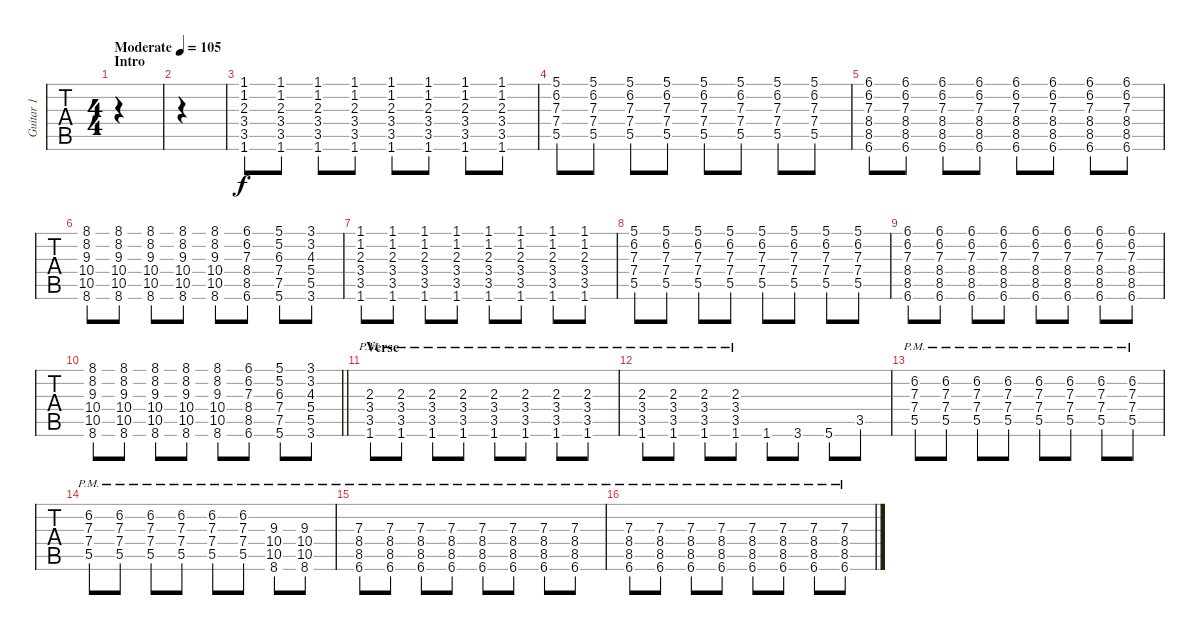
\track ("Guitar 1" "Guitar 1") {instrument overdrivenguitar}
\staff {tabs}
\tuning (E4 B3 G3 D3 A2 E2) {hide}
\ts (4 4)
\section ("" "Intro")
\tempo (105 "Moderate")
\clef g2
\ks c
|
|
(1.1 1.2 2.3 3.4 3.5 1.6).8 (1.1 1.2 2.3 3.4 3.5 1.6).8 (1.1 1.2 2.3 3.4 3.5 1.6).8 (1.1 1.2 2.3 3.4 3.5 1.6).8 (1.1 1.2 2.3 3.4 3.5 1.6).8 (1.1 1.2 2.3 3.4 3.5 1.6).8 (1.1 1.2 2.3 3.4 3.5 1.6).8 (1.1 1.2 2.3 3.4 3.5 1.6).8 |
(5.1 6.2 7.3 7.4 5.5).8 (5.1 6.2 7.3 7.4 5.5).8 (5.1 6.2 7.3 7.4 5.5).8 (5.1 6.2 7.3 7.4 5.5).8 (5.1 6.2 7.3 7.4 5.5).8 (5.1 6.2 7.3 7.4 5.5).8 (5.1 6.2 7.3 7.4 5.5).8 (5.1 6.2 7.3 7.4 5.5).8 |
(6.1 6.2 7.3 8.4 8.5 6.6).8 (6.1 6.2 7.3 8.4 8.5 6.6).8 (6.1 6.2 7.3 8.4 8.5 6.6).8 (6.1 6.2 7.3 8.4 8.5 6.6).8 (6.1 6.2 7.3 8.4 8.5 6.6).8 (6.1 6.2 7.3 8.4 8.5 6.6).8 (6.1 6.2 7.3 8.4 8.5 6.6).8 (6.1 6.2 7.3 8.4 8.5 6.6).8 |
(8.1 8.2 9.3 10.4 10.5 8.6).8 (8.1 8.2 9.3 10.4 10.5 8.6).8 (8.1 8.2 9.3 10.4 10.5 8.6).8 (8.1 8.2 9.3 10.4 10.5 8.6).8 (8.1 8.2 9.3 10.4 10.5 8.6).8 (6.1 6.2 7.3 8.4 8.5 6.6).8 (5.1 5.2 6.3 7.4 7.5 5.6).8 (3.1 3.2 4.3 5.4 5.5 3.6).8 |
(1.1 1.2 2.3 3.4 3.5 1.6).8 (1.1 1.2 2.3 3.4 3.5 1.6).8 (1.1 1.2 2.3 3.4 3.5 1.6).8 (1.1 1.2 2.3 3.4 3.5 1.6).8 (1.1 1.2 2.3 3.4 3.5 1.6).8 (1.1 1.2 2.3 3.4 3.5 1.6).8 (1.1 1.2 2.3 3.4 3.5 1.6).8 (1.1 1.2 2.3 3.4 3.5 1.6).8 |
(5.1 6.2 7.3 7.4 5.5).8 (5.1 6.2 7.3 7.4 5.5).8 (5.1 6.2 7.3 7.4 5.5).8 (5.1 6.2 7.3 7.4 5.5).8 (5.1 6.2 7.3 7.4 5.5).8 (5.1 6.2 7.3 7.4 5.5).8 (5.1 6.2 7.3 7.4 5.5).8 (5.1 6.2 7.3 7.4 5.5).8 |
(6.1 6.2 7.3 8.4 8.5 6.6).8 (6.1 6.2 7.3 8.4 8.5 6.6).8 (6.1 6.2 7.3 8.4 8.5 6.6).8 (6.1 6.2 7.3 8.4 8.5 6.6).8 (6.1 6.2 7.3 8.4 8.5 6.6).8 (6.1 6.2 7.3 8.4 8.5 6.6).8 (6.1 6.2 7.3 8.4 8.5 6.6).8 (6.1 6.2 7.3 8.4 8.5 6.6).8 |
\barLineRight lightlight
(8.1 8.2 9.3 10.4 10.5 8.6).8 (8.1 8.2 9.3 10.4 10.5 8.6).8 (8.1 8.2 9.3 10.4 10.5 8.6).8 (8.1 8.2 9.3 10.4 10.5 8.6).8 (8.1 8.2 9.3 10.4 10.5 8.6).8 (6.1 6.2 7.3 8.4 8.5 6.6).8 (5.1 5.2 6.3 7.4 7.5 5.6).8 (3.1 3.2 4.3 5.4 5.5 3.6).8 |
\section ("" "Verse")
(2.3{pm} 3.4{pm} 3.5{pm} 1.6{pm}).8 (2.3{pm} 3.4{pm} 3.5{pm} 1.6{pm}).8 (2.3{pm} 3.4{pm} 3.5{pm} 1.6{pm}).8 (2.3{pm} 3.4{pm} 3.5{pm} 1.6{pm}).8 (2.3{pm} 3.4{pm} 3.5{pm} 1.6{pm}).8 (2.3{pm} 3.4{pm} 3.5{pm} 1.6{pm}).8 (2.3{pm} 3.4{pm} 3.5{pm} 1.6{pm}).8 (2.3{pm} 3.4{pm} 3.5{pm} 1.6{pm}).8 |
(2.3{pm} 3.4{pm} 3.5{pm} 1.6{pm}).8 (2.3{pm} 3.4{pm} 3.5{pm} 1.6{pm}).8 (2.3{pm} 3.4{pm} 3.5{pm} 1.6{pm}).8 (2.3{pm} 3.4{pm} 3.5{pm} 1.6{pm}).8 1.6.8 3.6.8 5.6.8 3.5.8 |
(6.2{pm} 7.3{pm} 7.4{pm} 5.5{pm}).8 (6.2{pm} 7.3{pm} 7.4{pm} 5.5{pm}).8 (6.2{pm} 7.3{pm} 7.4{pm} 5.5{pm}).8 (6.2{pm} 7.3{pm} 7.4{pm} 5.5{pm}).8 (6.2{pm} 7.3{pm} 7.4{pm} 5.5{pm}).8 (6.2{pm} 7.3{pm} 7.4{pm} 5.5{pm}).8 (6.2{pm} 7.3{pm} 7.4{pm} 5.5{pm}).8 (6.2{pm} 7.3{pm} 7.4{pm} 5.5{pm}).8 |
(6.2{pm} 7.3{pm} 7.4{pm} 5.5{pm}).8 (6.2{pm} 7.3{pm} 7.4{pm} 5.5{pm}).8 (6.2{pm} 7.3{pm} 7.4{pm} 5.5{pm}).8 (6.2{pm} 7.3{pm} 7.4{pm} 5.5{pm}).8 (6.2{pm} 7.3{pm} 7.4{pm} 5.5{pm}).8 (6.2{pm} 7.3{pm} 7.4{pm} 5.5{pm}).8 (9.3{pm} 10.4{pm} 10.5{pm} 8.6{pm}).8 (9.3{pm} 10.4{pm} 10.5{pm} 8.6{pm}).8 |
(7.3{pm} 8.4{pm} 8.5{pm} 6.6{pm}).8 (7.3{pm} 8.4{pm} 8.5{pm} 6.6{pm}).8 (7.3{pm} 8.4{pm} 8.5{pm} 6.6{pm}).8 (7.3{pm} 8.4{pm} 8.5{pm} 6.6{pm}).8 (7.3{pm} 8.4{pm} 8.5{pm} 6.6{pm}).8 (7.3{pm} 8.4{pm} 8.5{pm} 6.6{pm}).8 (7.3{pm} 8.4{pm} 8.5{pm} 6.6{pm}).8 (7.3{pm} 8.4{pm} 8.5{pm} 6.6{pm}).8 |
(7.3{pm} 8.4{pm} 8.5{pm} 6.6{pm}).8 (7.3{pm} 8.4{pm} 8.5{pm} 6.6{pm}).8 (7.3{pm} 8.4{pm} 8.5{pm} 6.6{pm}).8 (7.3{pm} 8.4{pm} 8.5{pm} 6.6{pm}).8 (7.3{pm} 8.4{pm} 8.5{pm} 6.6{pm}).8 (7.3{pm} 8.4{pm} 8.5{pm} 6.6{pm}).8 (7.3{pm} 8.4{pm} 8.5{pm} 6.6{pm}).8 (7.3{pm} 8.4{pm} 8.5{pm} 6.6{pm}).8
